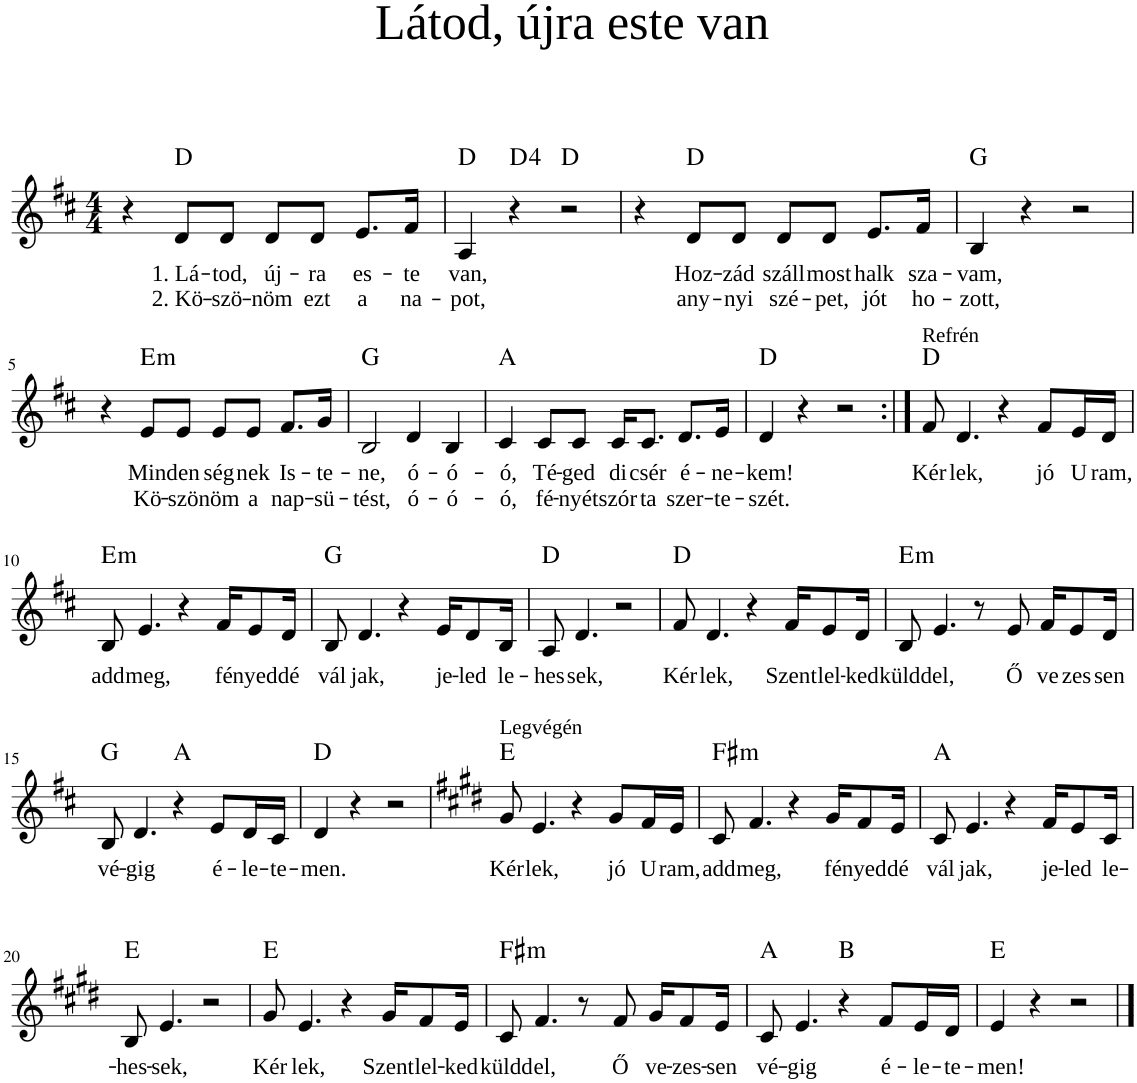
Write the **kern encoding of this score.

**kern	**text	**text	**harte
*part1	*part1	*part1	*part1
*staff1	*staff1	*staff1	*
*I"Voice	*	*	*
*clefG2	*	*	*
*k[f#c#]	*	*	*
*M4/4	*	*	*
=1	=1	=1	=1
4r	.	.	.
!	!LO:LY:b	!LO:LY:b	!
8d/L	1. Lá-	2. Kö-	D:maj
!	!LO:LY:b	!LO:LY:b	!
8d/J	-tod,	-szö-	.
!	!LO:LY:b	!LO:LY:b	!
8d/L	új-	-nöm	.
!	!LO:LY:b	!LO:LY:b	!
8d/J	-ra	ezt	.
!	!LO:LY:b	!LO:LY:b	!
8.e/L	es-	a	.
!	!LO:LY:b	!LO:LY:b	!
16f#/Jk	-te	na-	.
=2	=2	=2	=2
!	!LO:LY:b	!LO:LY:b	!
4A/	van,	-pot,	D:maj
4r	.	.	D:maj(4)
2r	.	.	D:maj
=3	=3	=3	=3
4r	.	.	.
!	!LO:LY:b	!LO:LY:b	!
8d/L	Hoz-	any-	D:maj
!	!LO:LY:b	!LO:LY:b	!
8d/J	-zád	-nyi	.
!	!LO:LY:b	!LO:LY:b	!
8d/L	száll	szé-	.
!	!LO:LY:b	!LO:LY:b	!
8d/J	most	-pet,	.
!	!LO:LY:b	!LO:LY:b	!
8.e/L	halk	jót	.
!	!LO:LY:b	!LO:LY:b	!
16f#/Jk	sza-	ho-	.
=4	=4	=4	=4
!	!LO:LY:b	!LO:LY:b	!
4B/	-vam,	-zott,	G:maj
4r	.	.	.
2r	.	.	.
!!LO:LB:g=z
=5	=5	=5	=5
4r	.	.	.
!	!LO:LY:b	!LO:LY:b	!LO:H:kt=m
8e/L	Min-	Kö-	E:min
!	!LO:LY:b	!LO:LY:b	!
8e/J	-den-	-szö-	.
!	!LO:LY:b	!LO:LY:b	!
8e/L	-ség-	-nöm	.
!	!LO:LY:b	!LO:LY:b	!
8e/J	-nek	a	.
!	!LO:LY:b	!LO:LY:b	!
8.f#/L	Is-	nap-	.
!	!LO:LY:b	!LO:LY:b	!
16g/Jk	-te-	-sü-	.
=6	=6	=6	=6
!	!LO:LY:b	!LO:LY:b	!
2B/	-ne,	-tést,	G:maj
!	!LO:LY:b	!LO:LY:b	!
4d/	ó-	ó-	.
!	!LO:LY:b	!LO:LY:b	!
4B/	-ó-	-ó-	.
=7	=7	=7	=7
!	!LO:LY:b	!LO:LY:b	!
4c#/	-ó,	-ó,	A:maj
!	!LO:LY:b	!LO:LY:b	!
8c#/L	Té-	fé-	.
!	!LO:LY:b	!LO:LY:b	!
8c#/J	-ged	-nyét	.
!	!LO:LY:b	!LO:LY:b	!
16c#/KL	di-	szór-	.
!	!LO:LY:b	!LO:LY:b	!
8.c#/J	-csér	-ta	.
!	!LO:LY:b	!LO:LY:b	!
8.d/L	é-	szer-	.
!	!LO:LY:b	!LO:LY:b	!
16e/Jk	-ne-	-te-	.
=8	=8	=8	=8
!	!LO:LY:b	!LO:LY:b	!
4d/	-kem!	-szét.	D:maj
4r	.	.	.
2r	.	.	.
=9:|!	=9:|!	=9:|!	=9:|!
!LO:TX:a:t=Refrén	!	!	!
!	!LO:LY:b	!	!
8f#/	Kér-	.	D:maj
!	!LO:LY:b	!	!
4.d/	-lek,	.	.
4r	.	.	.
!	!LO:LY:b	!	!
8f#/L	jó	.	.
!	!LO:LY:b	!	!
16e/L	U-	.	.
!	!LO:LY:b	!	!
16d/JJ	-ram,	.	.
!!LO:LB:g=z
=10	=10	=10	=10
!	!LO:LY:b	!	!LO:H:kt=m
8B/	add	.	E:min
!	!LO:LY:b	!	!
4.e/	meg,	.	.
4r	.	.	.
!	!LO:LY:b	!	!
16f#/KL	fé-	.	.
!	!LO:LY:b	!	!
8e/	-nyed-	.	.
!	!LO:LY:b	!	!
16d/Jk	-dé	.	.
=11	=11	=11	=11
!	!LO:LY:b	!	!
8B/	vál-	.	G:maj
!	!LO:LY:b	!	!
4.d/	-jak,	.	.
4r	.	.	.
!	!LO:LY:b	!	!
16e/KL	je-	.	.
!	!LO:LY:b	!	!
8d/	-led	.	.
!	!LO:LY:b	!	!
16B/Jk	le-	.	.
=12	=12	=12	=12
!	!LO:LY:b	!	!
8A/	-hes-	.	D:maj
!	!LO:LY:b	!	!
4.d/	-sek,	.	.
2r	.	.	.
=13	=13	=13	=13
!	!LO:LY:b	!	!
8f#/	Kér-	.	D:maj
!	!LO:LY:b	!	!
4.d/	-lek,	.	.
4r	.	.	.
!	!LO:LY:b	!	!
16f#/KL	Szent-	.	.
!	!LO:LY:b	!	!
8e/	-lel-	.	.
!	!LO:LY:b	!	!
16d/Jk	-ked	.	.
=14	=14	=14	=14
!	!LO:LY:b	!	!LO:H:kt=m
8B/	küldd	.	E:min
!	!LO:LY:b	!	!
4.e/	el,	.	.
8r	.	.	.
!	!LO:LY:b	!	!
8e/	Ő	.	.
!	!LO:LY:b	!	!
16f#/KL	ve-	.	.
!	!LO:LY:b	!	!
8e/	-zes-	.	.
!	!LO:LY:b	!	!
16d/Jk	-sen	.	.
!!LO:LB:g=z
=15	=15	=15	=15
!	!LO:LY:b	!	!
8B/	vé-	.	G:maj
!	!LO:LY:b	!	!
4.d/	-gig	.	.
4r	.	.	A:maj
!	!LO:LY:b	!	!
8e/L	é-	.	.
!	!LO:LY:b	!	!
16d/L	-le-	.	.
!	!LO:LY:b	!	!
16c#/JJ	-te-	.	.
=16	=16	=16	=16
!	!LO:LY:b	!	!
4d/	-men.	.	D:maj
4r	.	.	.
2r	.	.	.
=17	=17	=17	=17
*k[f#c#g#d#]	*	*	*
!LO:TX:a:t=Legvégén	!	!	!
!	!LO:LY:b	!	!
8g#/	Kér-	.	E:maj
!	!LO:LY:b	!	!
4.e/	-lek,	.	.
4r	.	.	.
!	!LO:LY:b	!	!
8g#/L	jó	.	.
!	!LO:LY:b	!	!
16f#/L	U-	.	.
!	!LO:LY:b	!	!
16e/JJ	-ram,	.	.
=18	=18	=18	=18
!	!LO:LY:b	!	!LO:H:kt=m
8c#/	add	.	F#:min
!	!LO:LY:b	!	!
4.f#/	meg,	.	.
4r	.	.	.
!	!LO:LY:b	!	!
16g#/KL	fé-	.	.
!	!LO:LY:b	!	!
8f#/	-nyed-	.	.
!	!LO:LY:b	!	!
16e/Jk	-dé	.	.
=19	=19	=19	=19
!	!LO:LY:b	!	!
8c#/	vál-	.	A:maj
!	!LO:LY:b	!	!
4.e/	-jak,	.	.
4r	.	.	.
!	!LO:LY:b	!	!
16f#/KL	je-	.	.
!	!LO:LY:b	!	!
8e/	-led	.	.
!	!LO:LY:b	!	!
16c#/Jk	le-	.	.
!!LO:LB:g=z
=20	=20	=20	=20
!	!LO:LY:b	!	!
8B/	-hes-	.	E:maj
!	!LO:LY:b	!	!
4.e/	-sek,	.	.
2r	.	.	.
=21	=21	=21	=21
!	!LO:LY:b	!	!
8g#/	Kér-	.	E:maj
!	!LO:LY:b	!	!
4.e/	-lek,	.	.
4r	.	.	.
!	!LO:LY:b	!	!
16g#/KL	Szent-	.	.
!	!LO:LY:b	!	!
8f#/	-lel-	.	.
!	!LO:LY:b	!	!
16e/Jk	-ked	.	.
=22	=22	=22	=22
!	!LO:LY:b	!	!LO:H:kt=m
8c#/	küldd	.	F#:min
!	!LO:LY:b	!	!
4.f#/	el,	.	.
8r	.	.	.
!	!LO:LY:b	!	!
8f#/	Ő	.	.
!	!LO:LY:b	!	!
16g#/KL	ve-	.	.
!	!LO:LY:b	!	!
8f#/	-zes-	.	.
!	!LO:LY:b	!	!
16e/Jk	-sen	.	.
=23	=23	=23	=23
!	!LO:LY:b	!	!
8c#/	vé-	.	A:maj
!	!LO:LY:b	!	!
4.e/	-gig	.	.
4r	.	.	B:maj
!	!LO:LY:b	!	!
8f#/L	é-	.	.
!	!LO:LY:b	!	!
16e/L	-le-	.	.
!	!LO:LY:b	!	!
16d#/JJ	-te-	.	.
=24	=24	=24	=24
!	!LO:LY:b	!	!
4e/	-men!	.	E:maj
4r	.	.	.
2r	.	.	.
==	==	==	==
*-	*-	*-	*-
